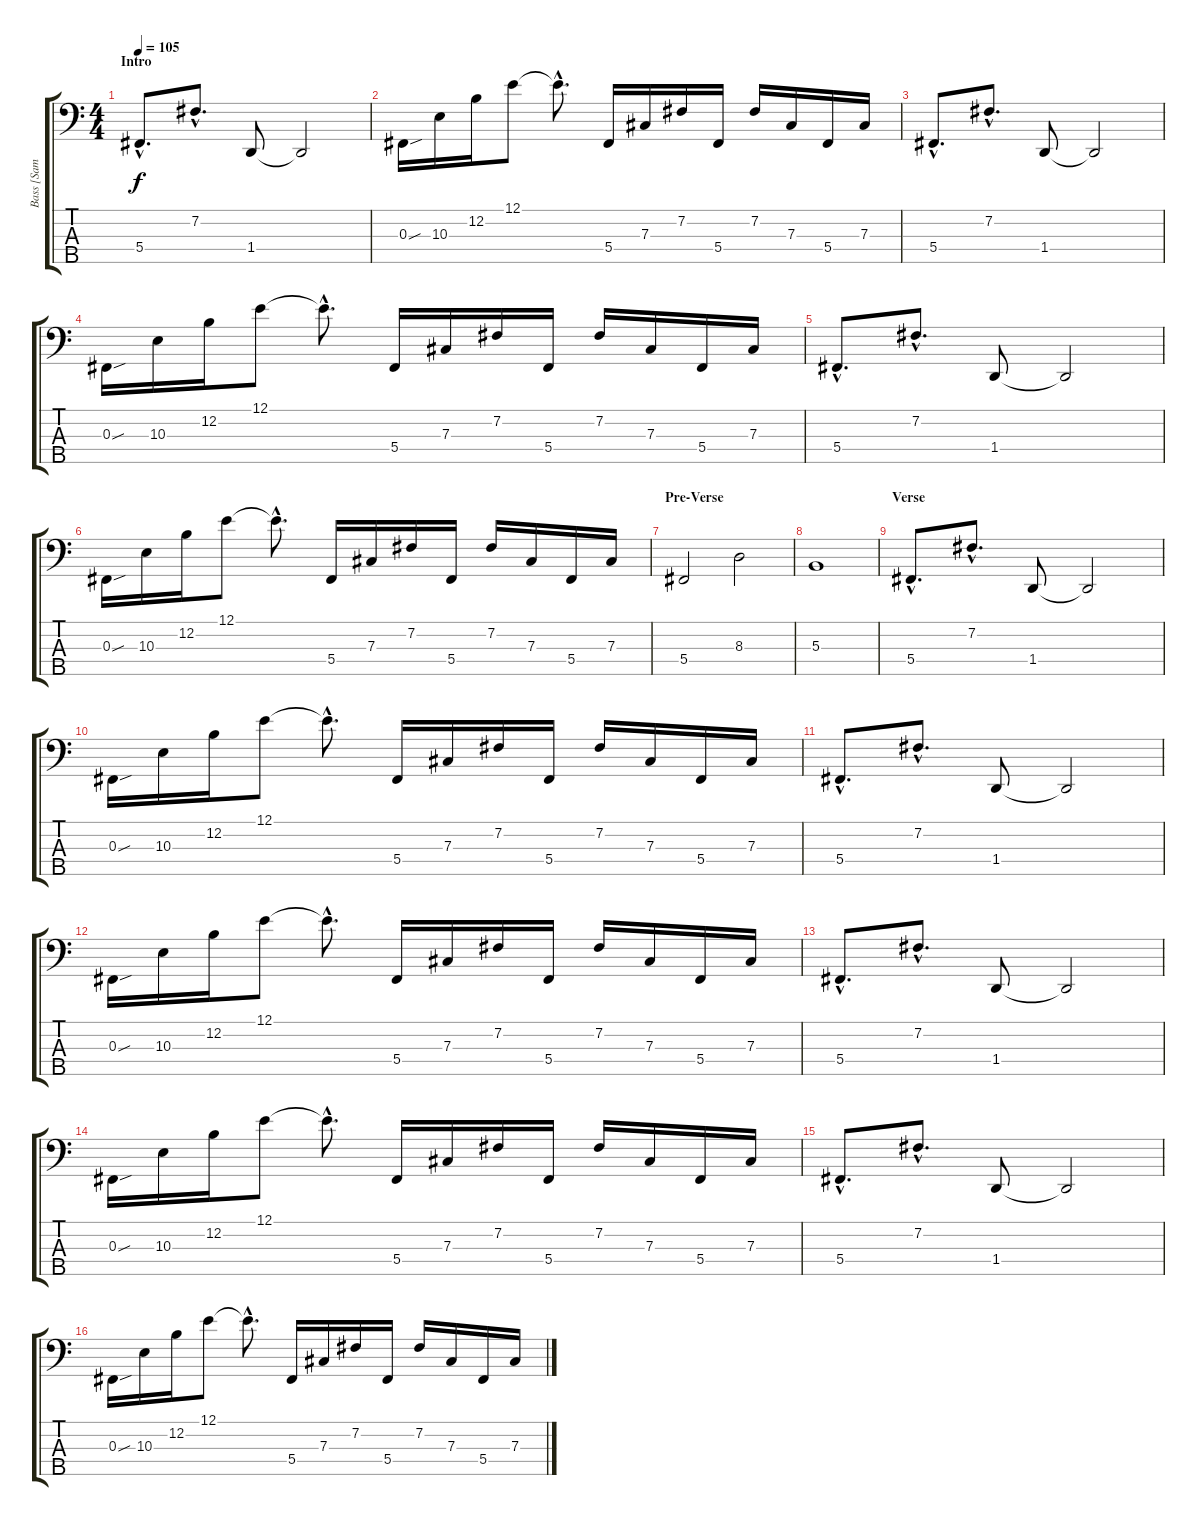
\track ("Bass [Sam Rivers]" "Bass [Sam ") {instrument electricbassfinger}
\staff {score tabs}
\tuning (E2 B1 Gb1 Db1 Ab0) {hide}
\ts (4 4)
\section ("" "Intro")
\tempo 105
\clef f4
\ks c
5.4{hac}.8{d dy f instrument electricbassfinger} 7.2{hac}.8{d} 1.4.8 1.4{t}.2 |
0.3{sou}.16 10.3.16 12.2.16 12.1.8 12.1{hac t}.8{d} 5.4.16 7.3.16 7.2.16 5.4.16 7.2.16 7.3.16 5.4.16 7.3.16 |
5.4{hac}.8{d} 7.2{hac}.8{d} 1.4.8 1.4{t}.2 |
0.3{sou}.16 10.3.16 12.2.16 12.1.8 12.1{hac t}.8{d} 5.4.16 7.3.16 7.2.16 5.4.16 7.2.16 7.3.16 5.4.16 7.3.16 |
5.4{hac}.8{d} 7.2{hac}.8{d} 1.4.8 1.4{t}.2 |
0.3{sou}.16 10.3.16 12.2.16 12.1.8 12.1{hac t}.8{d} 5.4.16 7.3.16 7.2.16 5.4.16 7.2.16 7.3.16 5.4.16 7.3.16 |
\section ("" "Pre-Verse")
5.4.2 8.3.2 |
5.3.1 |
\section ("" "Verse")
5.4{hac}.8{d} 7.2{hac}.8{d} 1.4.8 1.4{t}.2 |
0.3{sou}.16 10.3.16 12.2.16 12.1.8 12.1{hac t}.8{d} 5.4.16 7.3.16 7.2.16 5.4.16 7.2.16 7.3.16 5.4.16 7.3.16 |
5.4{hac}.8{d} 7.2{hac}.8{d} 1.4.8 1.4{t}.2 |
0.3{sou}.16 10.3.16 12.2.16 12.1.8 12.1{hac t}.8{d} 5.4.16 7.3.16 7.2.16 5.4.16 7.2.16 7.3.16 5.4.16 7.3.16 |
5.4{hac}.8{d} 7.2{hac}.8{d} 1.4.8 1.4{t}.2 |
0.3{sou}.16 10.3.16 12.2.16 12.1.8 12.1{hac t}.8{d} 5.4.16 7.3.16 7.2.16 5.4.16 7.2.16 7.3.16 5.4.16 7.3.16 |
5.4{hac}.8{d} 7.2{hac}.8{d} 1.4.8 1.4{t}.2 |
0.3{sou}.16 10.3.16 12.2.16 12.1.8 12.1{hac t}.8{d} 5.4.16 7.3.16 7.2.16 5.4.16 7.2.16 7.3.16 5.4.16 7.3.16
